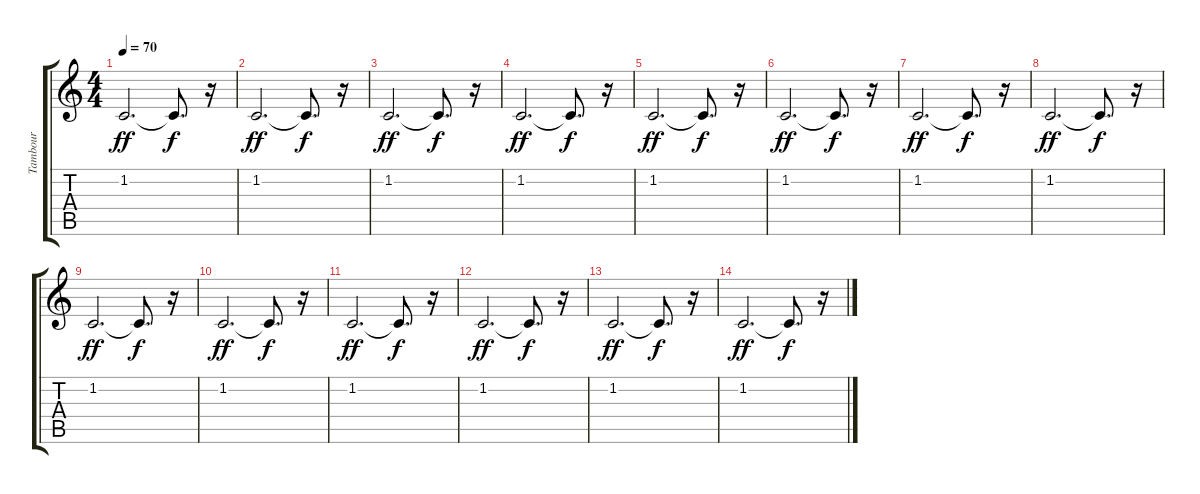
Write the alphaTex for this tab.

\track ("Tambour" "Tambour") {instrument taikodrum}
\staff {score tabs}
\tuning (E4 B3 G3 D3 A2 E2) {hide}
\ts (4 4)
\tempo 70
\clef g2
\ks c
1.2.2{d dy ff} 1.2{t}.8{d dy f} r.16 |
1.2.2{d dy ff} 1.2{t}.8{d dy f} r.16 |
1.2.2{d dy ff} 1.2{t}.8{d dy f} r.16 |
1.2.2{d dy ff} 1.2{t}.8{d dy f} r.16 |
1.2.2{d dy ff} 1.2{t}.8{d dy f} r.16 |
1.2.2{d dy ff} 1.2{t}.8{d dy f} r.16 |
1.2.2{d dy ff} 1.2{t}.8{d dy f} r.16 |
1.2.2{d dy ff} 1.2{t}.8{d dy f} r.16 |
1.2.2{d dy ff} 1.2{t}.8{d dy f} r.16 |
1.2.2{d dy ff} 1.2{t}.8{d dy f} r.16 |
1.2.2{d dy ff} 1.2{t}.8{d dy f} r.16 |
1.2.2{d dy ff} 1.2{t}.8{d dy f} r.16 |
1.2.2{d dy ff} 1.2{t}.8{d dy f} r.16 |
1.2.2{d dy ff} 1.2{t}.8{d dy f} r.16
